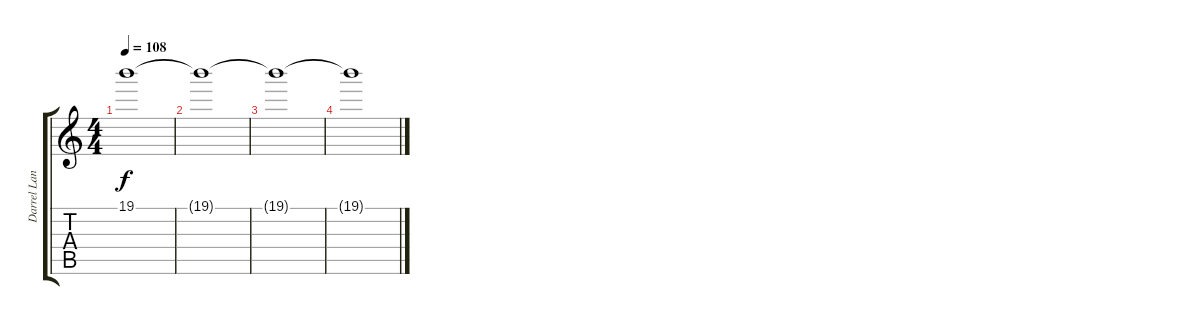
\track ("Darrel Lance Abbot" "Darrel Lan") {instrument distortionguitar}
\staff {score tabs}
\tuning (E4 B3 G3 D3 A2 E2) {hide}
\ts (4 4)
\tempo 108
\clef g2
\ks c
19.1{t}.1{dy f} |
19.1{t}.1 |
19.1{t}.1 |
19.1{t}.1
